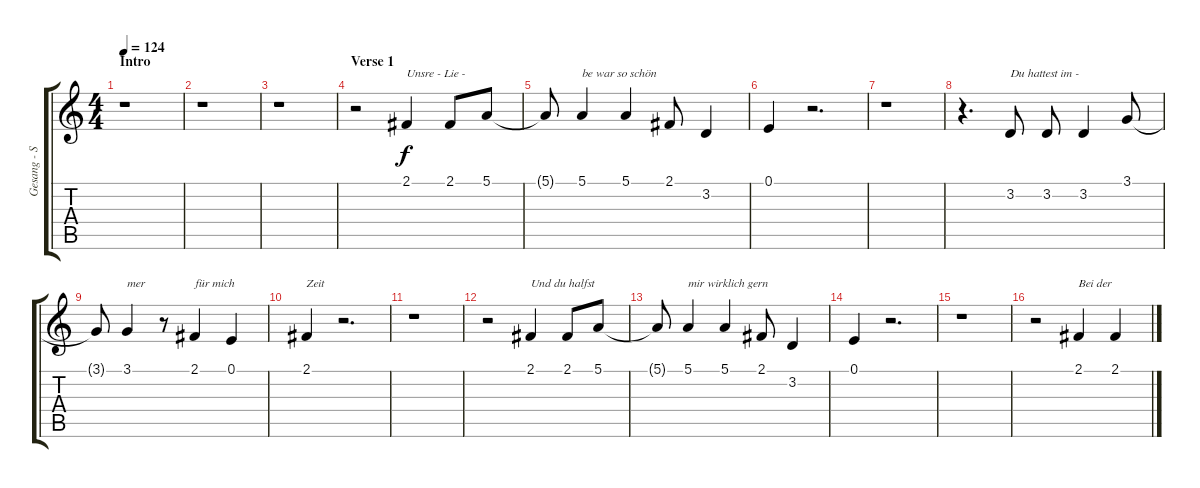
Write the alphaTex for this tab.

\track ("Gesang - Sahnie" "Gesang - S") {instrument tenorsax}
\staff {score tabs}
\tuning (E4 B3 G3 D3 A2 E2) {hide}
\ts (4 4)
\section ("" "Intro")
\tempo 124
\clef g2
\ks c
r.1{dy f instrument tenorsax} |
r.1 |
r.1 |
\section ("" "Verse 1")
r.2 2.1.4{txt "Unsre - Lie -"} 2.1.8 5.1.8 |
5.1{t}.8 5.1.4{txt "be war so schön"} 5.1.4 2.1.8 3.2.4 |
0.1.4 r.2{d} |
r.1 |
r.4{d} 3.2.8{txt "Du hattest im -"} 3.2.8 3.2.4 3.1.8 |
3.1{t}.8 3.1.4{txt "mer"} r.8 2.1.4{txt "für mich"} 0.1.4 |
2.1.4{txt "Zeit"} r.2{d} |
r.1 |
r.2 2.1.4{txt "Und du halfst"} 2.1.8 5.1.8 |
5.1{t}.8 5.1.4{txt "mir wirklich gern"} 5.1.4 2.1.8 3.2.4 |
0.1.4 r.2{d} |
r.1 |
r.2 2.1.4{txt "Bei der"} 2.1.4
